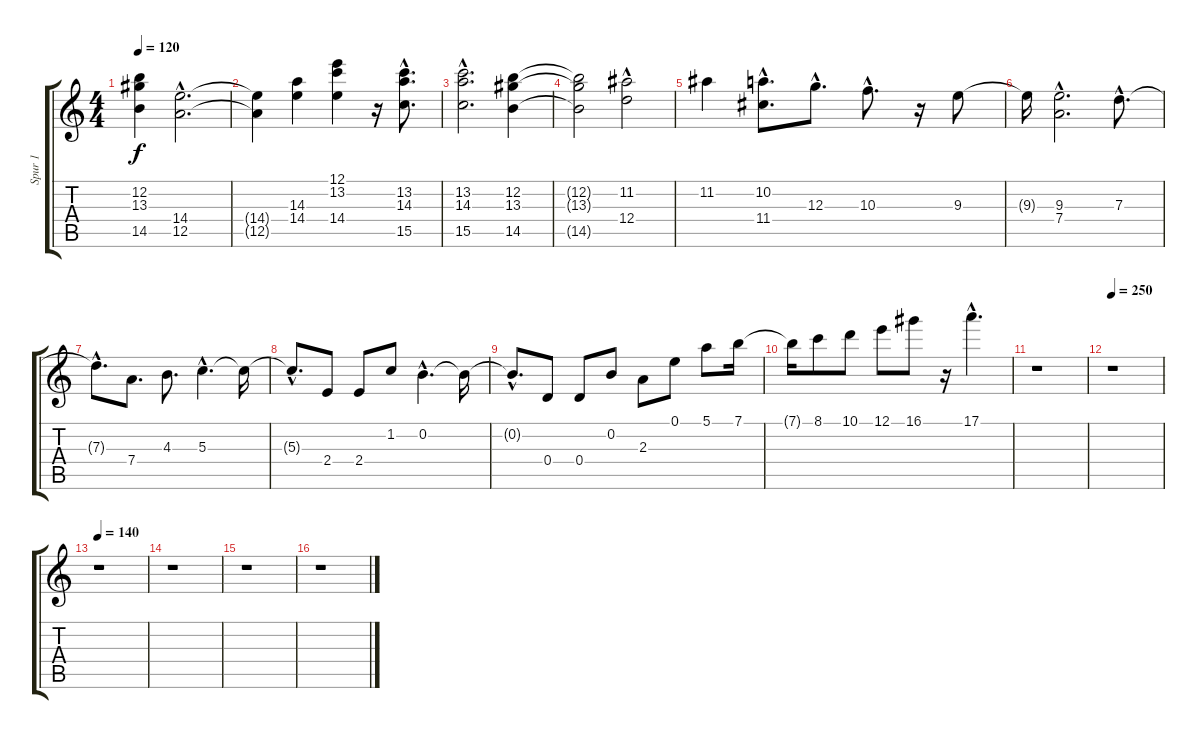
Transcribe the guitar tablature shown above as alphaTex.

\track ("Spur 1" "Spur 1") {instrument acousticguitarnylon}
\staff {score tabs}
\tuning (E4 B3 G3 D3 A2 E2) {hide}
\ts (4 4)
\tempo 120
\clef g2
\ks c
(12.2{t} 13.3{t} 14.5{t}).4{dy f} (14.4{hac} 12.5{hac}).2{d} |
(14.4{t} 12.5{t}).4 (14.3 14.4).4 (12.1 13.2 14.4).4 r.16 (13.2{hac} 14.3{hac} 15.5{hac}).8{d} |
(13.2{hac} 14.3{hac} 15.5{hac}).2{d} (12.2 13.3 14.5).4 |
(12.2{t} 13.3{t} 14.5{t}).2 (11.2 12.4{hac}).2 |
11.2.4 (10.2{hac} 11.4{hac}).8{d} 12.3{hac}.8{d} 10.3{hac}.8{d} r.16 9.3.8 |
9.3{t}.16 (9.3{hac} 7.4{hac}).2{d} 7.3{hac}.8{d} |
7.3{hac t}.8{d} 7.4.8{d} 4.3.8{d} 5.3{hac}.4{d} 5.3{t}.16 |
5.3{hac t}.8{d} 2.4.8 2.4.8 1.2.8 0.2{hac}.4{d} 0.2{t}.16 |
0.2{hac t}.8{d} 0.4.8 0.4.8 0.2.8 2.3.8 0.1.8 5.1.8 7.1.16 |
7.1{t}.16 8.1.8 10.1.8 12.1.8 16.1.8 r.16 17.1{hac}.4{d} |
r.1 |
\tempo 250
r.1 |
\tempo 140
r.1 |
r.1 |
r.1 |
r.1
